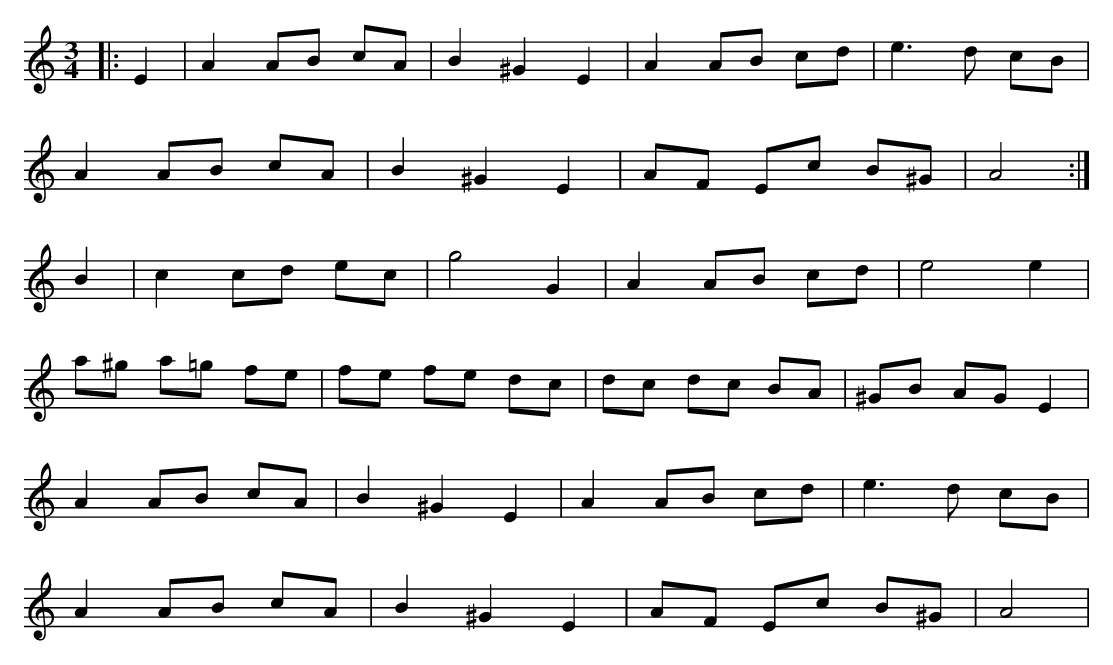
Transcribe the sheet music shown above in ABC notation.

X:1
M:3/4
K:C
|:E2|A2AB cA|B2^G2E2|A2AB cd|e3d cB|
A2AB cA|B2^G2E2|AF Ec B^G|A4:|
B2|c2 cd ec|g4G2|A2AB cd|e4e2|
a^g a=g fe|fe fe dc|dc dc BA|^GB AG E2|
A2AB cA|B2^G2E2|A2AB cd|e3d cB|
A2AB cA|B2^G2E2|AF Ec B^G|A4|
